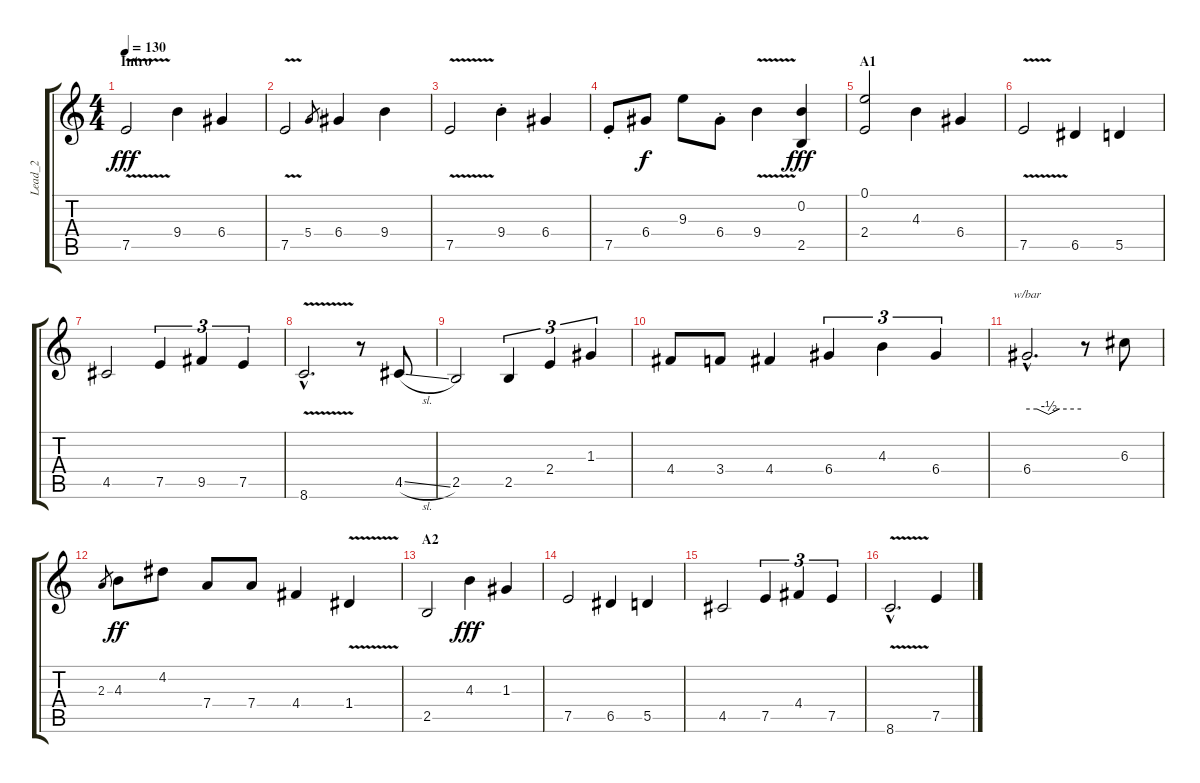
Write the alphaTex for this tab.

\track ("Lead_2" "Lead_2") {instrument acousticguitarnylon}
\staff {score tabs}
\tuning (E4 B3 G3 D3 A2 E2) {hide}
\ts (4 4)
\section ("" "Intro")
\tempo 130
\clef g2
\ks c
7.5{v}.2{dy fff instrument electricguitarmuted} 9.4.4 6.4.4 |
7.5{v}.2 5.4.8{gr} 6.4.4 9.4.4 |
7.5{v}.2 9.4{st}.4 6.4.4 |
7.5{st}.8 6.4.8{dy f} 9.3.8 6.4{st}.8 9.4{v}.4 (0.2 2.5).4{dy fff volume 16 instrument acousticguitarsteel} |
\section ("" "A1")
(0.1 2.4).2 4.3.4 6.4.4 |
7.5{v}.2 6.5.4 5.5.4 |
4.5.2 7.5.4{tu (3 2)} 9.5.4{tu (3 2)} 7.5.4{tu (3 2)} |
8.6{v hac}.2{d} r.8 4.5{sl}.8 |
2.5.2 2.5.4{tu (3 2)} 2.4.4{tu (3 2)} 1.3.4{tu (3 2)} |
4.4.8 3.4.8 4.4.4 6.4.4{tu (3 2)} 4.3.4{tu (3 2)} 6.4.4{tu (3 2)} |
6.4{hac}.2{d tbe (custom default 0 0 11 0 24 -2 36 0 60 0)} r.8 6.3.8{instrument electricguitarjazz} |
2.3.8{gr} 4.3.8{dy ff} 4.2.8 7.4.8 7.4.8 4.4.4 1.4{v}.4 |
\section ("" "A2")
2.5.2{volume 16 instrument electricguitarjazz} 4.3.4{dy fff} 1.3.4 |
7.5.2 6.5.4 5.5.4 |
4.5.2 7.5.4{tu (3 2)} 4.4.4{tu (3 2)} 7.5.4{tu (3 2)} |
8.6{v hac}.2{d} 7.5.4
